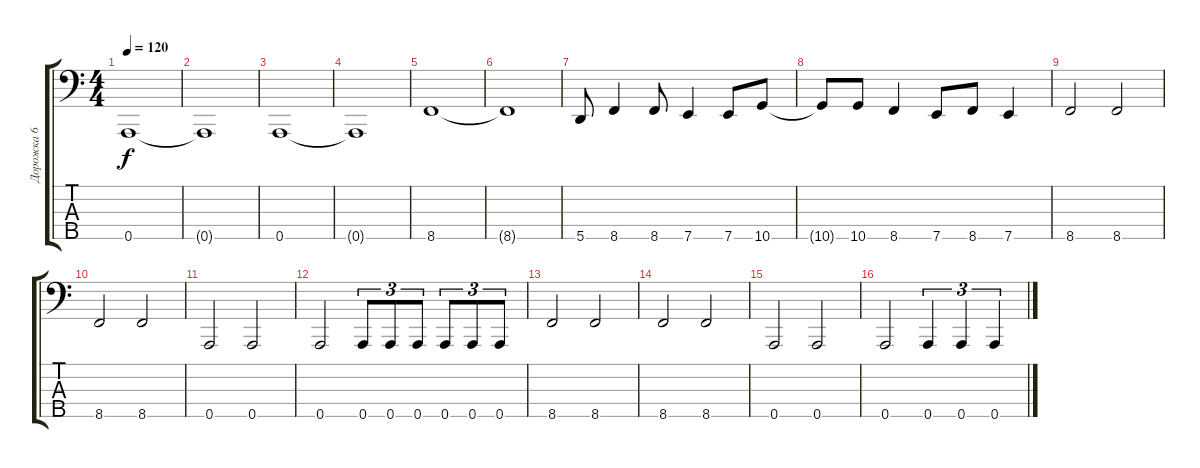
\track ("Дорожка 6" "Дорожка 6") {instrument electricbasspick}
\staff {score tabs}
\tuning (F2 C2 G1 D1 A0) {hide}
\ts (4 4)
\tempo 120
\clef f4
\ks c
0.5.1{dy f} |
0.5{t}.1 |
0.5.1 |
0.5{t}.1 |
8.5.1 |
8.5{t}.1 |
5.5.8 8.5.4 8.5.8 7.5.4 7.5.8 10.5.8 |
10.5{t}.8 10.5.8 8.5.4 7.5.8 8.5.8 7.5.4 |
8.5.2 8.5.2 |
8.5.2 8.5.2 |
0.5.2 0.5.2 |
0.5.2 0.5.8{tu (3 2)} 0.5.8{tu (3 2)} 0.5.8{tu (3 2)} 0.5.8{tu (3 2)} 0.5.8{tu (3 2)} 0.5.8{tu (3 2)} |
8.5.2 8.5.2 |
8.5.2 8.5.2 |
0.5.2 0.5.2 |
0.5.2 0.5.4{tu (3 2)} 0.5.4{tu (3 2)} 0.5.4{tu (3 2)}
